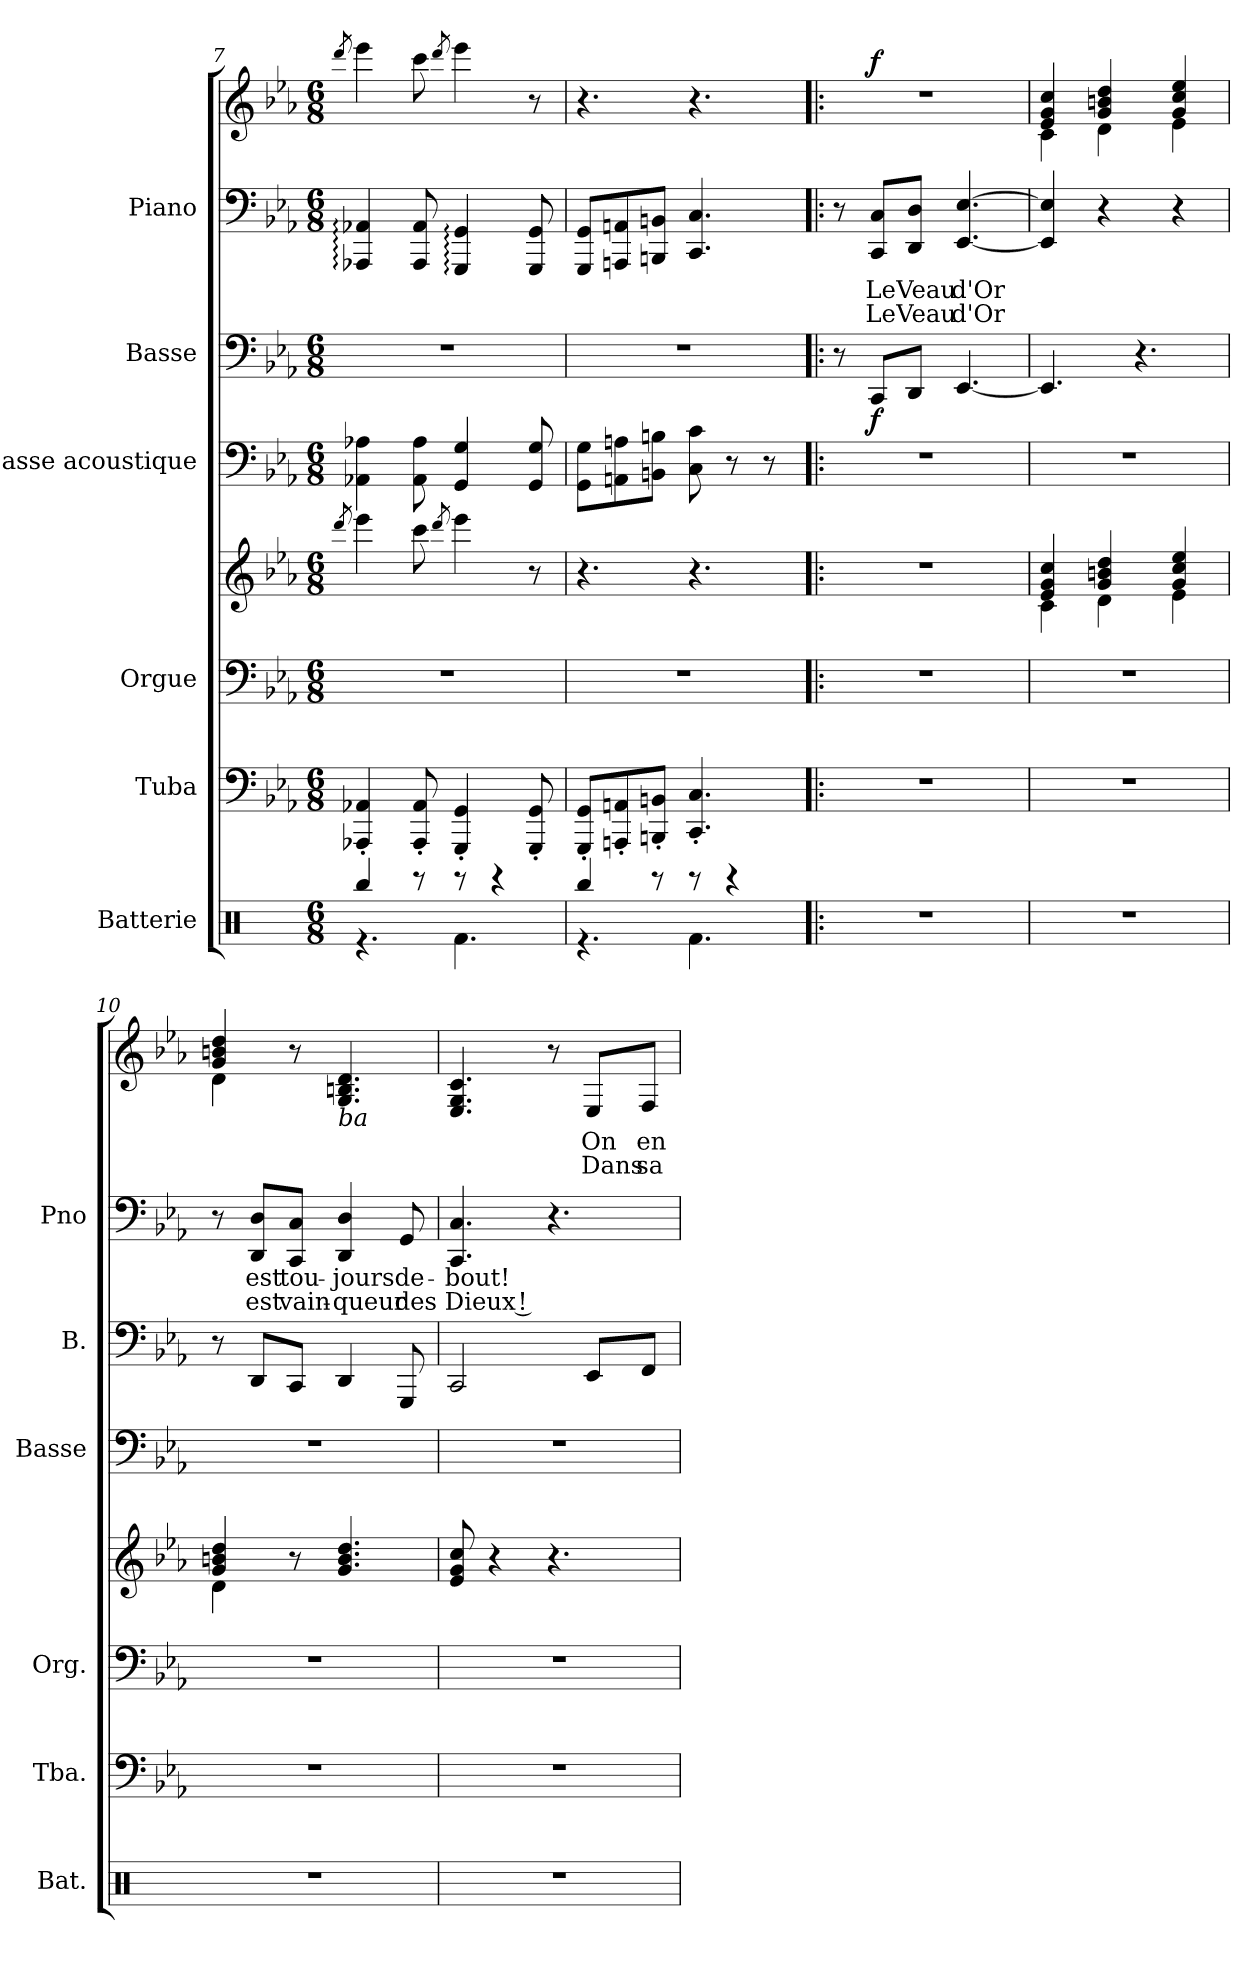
**kern	**kern	**kern	**kern	**kern	**kern	**dynam	**kern	**text	**text	**kern	**text	**text	**dynam
*part6	*part5	*part4	*part4	*part3	*part2	*part2	*part1	*part1	*part1	*part1	*part1	*part1	*part1
*staff8	*staff7	*staff6	*staff5	*staff4	*staff3	*staff3	*staff2	*staff2	*staff2	*staff1	*staff1	*staff1	*staff1/2
*I"Batterie	*I"Tuba	*I"Orgue	*	*I"Basse acoustique	*I"Basse	*	*I"Piano	*	*	*	*	*	*
*I'Bat.	*I'Tba.	*I'Org.	*	*I'Basse	*I'B.	*	*I'Pno	*	*	*	*	*	*
*clefX	*clefF4	*clefF4	*clefG2	*clefF4	*clefF4	*	*clefF4	*	*	*clefG2	*	*	*
*	*	*	*	*ITrd7c12	*	*	*	*	*	*	*	*	*
*k[]	*k[b-e-a-]	*k[b-e-a-]	*k[b-e-a-]	*k[b-e-a-]	*k[b-e-a-]	*	*k[b-e-a-]	*	*	*k[b-e-a-]	*	*	*
*M6/8	*M6/8	*M6/8	*M6/8	*M6/8	*M6/8	*	*M6/8	*	*	*M6/8	*	*	*
=7	=7	=7	=7	=7	=7	=7	=7	=7	=7	=7	=7	=7	=7
.	.	.	8qddd/	.	.	.	.	.	.	8qddd/	.	.	.
*^	*	*	*	*	*	*	*	*	*	*	*	*	*
4Rbb/	4.r	4AAA-X/' 4AA-X/'	2.r	4eee-\	4AAA-X\ 4AA-X\	2.r	.	4AAA-X/: 4AA-X/:	.	.	4eee-\	.	.	.
8r	.	8AAA-/' 8AA-/'	.	8ccc\	8AAA-\ 8AA-\	.	.	8AAA-/ 8AA-/	.	.	8ccc\	.	.	.
.	.	.	.	8qddd/	.	.	.	.	.	.	8qddd/	.	.	.
8r	4.Rf\	4GGG/' 4GG/'	.	4eee-\	4GGG/ 4GG/	.	.	4GGG/: 4GG/:	.	.	4eee-\	.	.	.
4r	.	.	.	.	.	.	.	.	.	.	.	.	.	.
.	.	8GGG/' 8GG/'	.	8r	8GGG/ 8GG/	.	.	8GGG/ 8GG/	.	.	8r	.	.	.
=8	=8	=8	=8	=8	=8	=8	=8	=8	=8	=8	=8	=8	=8	=8
4Rbb/	4.r	8GGG'/ 8GG'/L	2.r	4.r	8GGG\ 8GG\L	2.r	.	8GGG/ 8GG/L	.	.	4.r	.	.	.
.	.	8AAAn'/ 8AAn'/	.	.	8AAAn\ 8AAn\	.	.	8AAAn/ 8AAn/	.	.	.	.	.	.
8r	.	8BBBn'/ 8BBn'/J	.	.	8BBBn\ 8BBn\J	.	.	8BBBn/ 8BBn/J	.	.	.	.	.	.
8r	4.Rf\	4.CC/' 4.C/'	.	4.r	8CC\ 8C\	.	.	4.CC/ 4.C/	.	.	4.r	.	.	.
4r	.	.	.	.	8r	.	.	.	.	.	.	.	.	.
.	.	.	.	.	8r	.	.	.	.	.	.	.	.	.
*v	*v	*	*	*	*	*	*	*	*	*	*	*	*	*
!!LO:LB:g=z
=8X1!|:	=8X1!|:	=8X1!|:	=8X1!|:	=8X1!|:	=8X1!|:	=8X1!|:	=8X1!|:	=8X1!|:	=8X1!|:	=8X1!|:	=8X1!|:	=8X1!|:	=8X1!|:
*	*	*	*	*	*	*	*	*	*	*MM156	*	*	*
2.r	2.r	2.r	2.r	2.r	8r	.	8r	.	.	2.r	.	.	.
!	!	!	!	!	!	!LO:DY:b	!	!LO:LY:b	!LO:LY:b	!	!	!	!LO:DY:b=2
.	.	.	.	.	8CC/L	f	8CC/ 8C/L	Le	Le	.	.	.	f
!	!	!	!	!	!	!	!	!LO:LY:b	!LO:LY:b	!	!	!	!
.	.	.	.	.	8DD/J	.	8DD/ 8D/J	Veau	Veau	.	.	.	.
!	!	!	!	!	!	!	!	!LO:LY:b	!LO:LY:b	!	!	!	!
.	.	.	.	.	[4.EE-/	.	[4.EE-/ [4.E-/	d'Or	d'Or	.	.	.	.
=9	=9	=9	=9	=9	=9	=9	=9	=9	=9	=9	=9	=9	=9
*	*	*	*^	*	*	*	*	*	*	*^	*	*	*
2.r	2.r	2.r	4e-/ 4g/ 4cc/	4c\	2.r	4.EE-/]	.	4EE-/] 4E-/]	.	.	4e-/ 4g/ 4cc/	4c\	.	.	.
.	.	.	4g/ 4bn/ 4dd/	4d\	.	.	.	4r	.	.	4g/ 4bn/ 4dd/	4d\	.	.	.
.	.	.	.	.	.	4.r	.	.	.	.	.	.	.	.	.
.	.	.	4g/ 4cc/ 4ee-/	4e-\	.	.	.	4r	.	.	4g/ 4cc/ 4ee-/	4e-\	.	.	.
=10	=10	=10	=10	=10	=10	=10	=10	=10	=10	=10	=10	=10	=10	=10	=10
2.r	2.r	2.r	4g/ 4bn/ 4dd/	4d\	2.r	8r	.	8r	.	.	4g/ 4bn/ 4dd/	4d\	.	.	.
!	!	!	!	!	!	!	!	!	!LO:LY:b	!LO:LY:b	!	!	!	!	!
.	.	.	.	.	.	8DD/L	.	8DD/ 8D/L	est	est	.	.	.	.	.
!	!	!	!	!	!	!	!	!	!LO:LY:b	!LO:LY:b	!	!	!	!	!
.	.	.	8r	2ryy	.	8CC/J	.	8CC/ 8C/J	tou-	vain-	8r	2ryy	.	.	.
!	!	!	!	!	!	!	!	!	!	!	!LO:TX:b:i:t=ba	!	!	!	!
!	!	!	!	!	!	!	!	!	!LO:LY:b	!LO:LY:b	!	!	!	!	!
.	.	.	4.g/ 4.b/ 4.dd/	.	.	4DD/	.	4DD/ 4D/	-jours	-queur	4.G/ 4.B/ 4.d/	.	.	.	.
!	!	!	!	!	!	!	!	!	!LO:LY:b	!LO:LY:b	!	!	!	!	!
.	.	.	.	.	.	8GGG/	.	8GG/	de-	des	.	.	.	.	.
*	*	*	*v	*v	*	*	*	*	*	*	*v	*v	*	*	*
=11	=11	=11	=11	=11	=11	=11	=11	=11	=11	=11	=11	=11	=11
!	!	!	!	!	!	!	!	!LO:LY:b	!LO:LY:b	!	!	!	!
2.r	2.r	2.r	8e-/ 8g/ 8cc/	2.r	2CC/	.	4.CC/ 4.C/	-bout!	Dieux !	4.E-/ 4.G/ 4.c/	.	.	.
.	.	.	4r	.	.	.	.	.	.	.	.	.	.
.	.	.	4.r	.	.	.	4.r	.	.	8r	.	.	.
!	!	!	!	!	!	!	!	!	!	!	!LO:LY:b	!LO:LY:b	!
.	.	.	.	.	8EE-/L	.	.	.	.	8E-/L	On	Dans	.
!	!	!	!	!	!	!	!	!	!	!	!LO:LY:b	!LO:LY:b	!
.	.	.	.	.	8FF/J	.	.	.	.	8F/J	en-	sa	.
=	=	=	=	=	=	=	=	=	=	=	=	=	=
*-	*-	*-	*-	*-	*-	*-	*-	*-	*-	*-	*-	*-	*-
